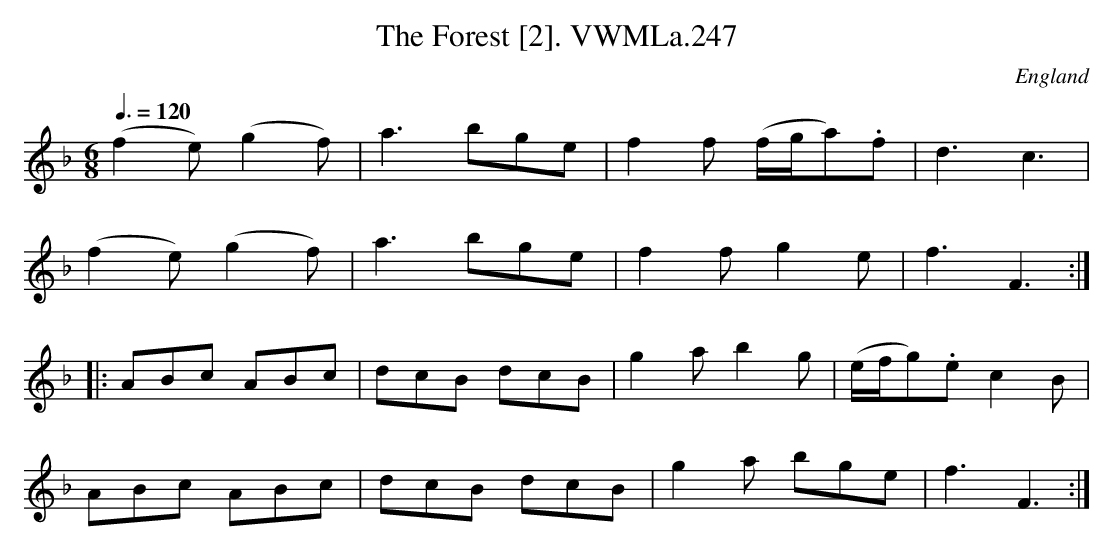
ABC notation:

X:1
T:Forest [2]. VWMLa.247, The
O:England
M:6/8
L:1/8
Q:3/8=120
K:F major
(f2e) (g2f)|a3 bge|f2f (f/g/a).f|d3 c3|
(f2e) (g2f)|a3 bge|f2f g2e|f3 F3:|
|:ABc ABc|dcB dcB|g2a b2g|(e/f/g).e c2B|
ABc ABc|dcB dcB|g2a bge|f3 F3:|
